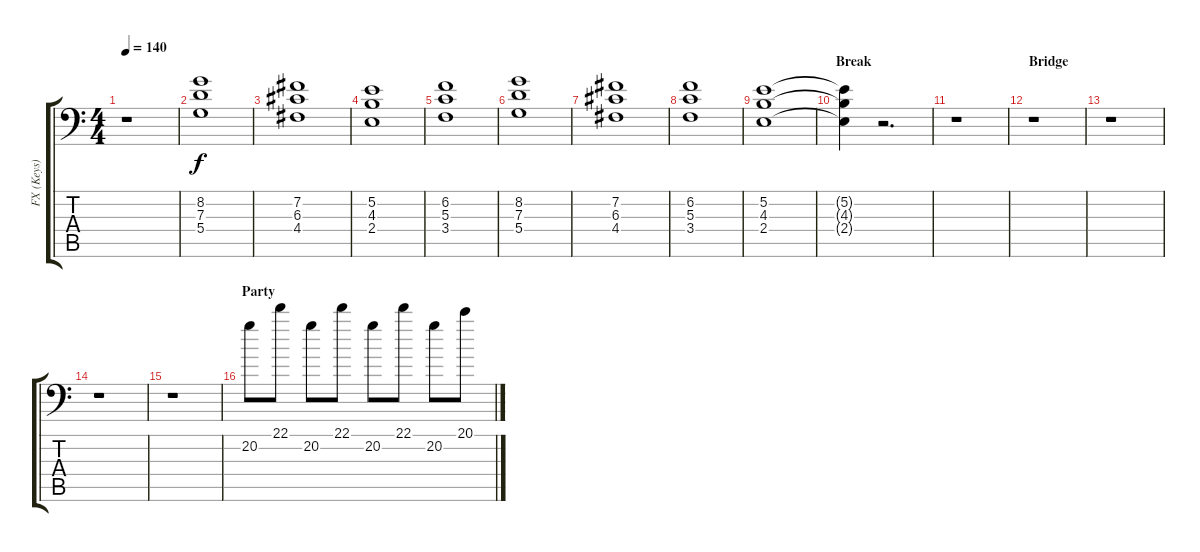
\track ("FX (Keys)" "FX (Keys)") {instrument distortionguitar}
\staff {score tabs}
\tuning (E3 B2 G2 D2 A1 E1) {hide}
\ts (4 4)
\tempo 140
\clef f4
\ks c
r.1{dy f} |
(8.2 7.3 5.4).1{volume 14 balance 16 instrument distortionguitar} |
(7.2 6.3 4.4).1 |
(5.2 4.3 2.4).1 |
(6.2 5.3 3.4).1 |
(8.2 7.3 5.4).1 |
(7.2 6.3 4.4).1 |
(6.2 5.3 3.4).1 |
(5.2 4.3 2.4).1 |
\section ("" "Break")
(5.2{t} 4.3{t} 2.4{t}).4 r.2{d} |
r.1 |
\section ("" "Bridge")
r.1 |
r.1 |
r.1 |
r.1 |
\section ("" "Party")
20.2.8{volume 13 instrument distortionguitar} 22.1.8 20.2.8 22.1.8 20.2.8 22.1.8 20.2.8 20.1.8
